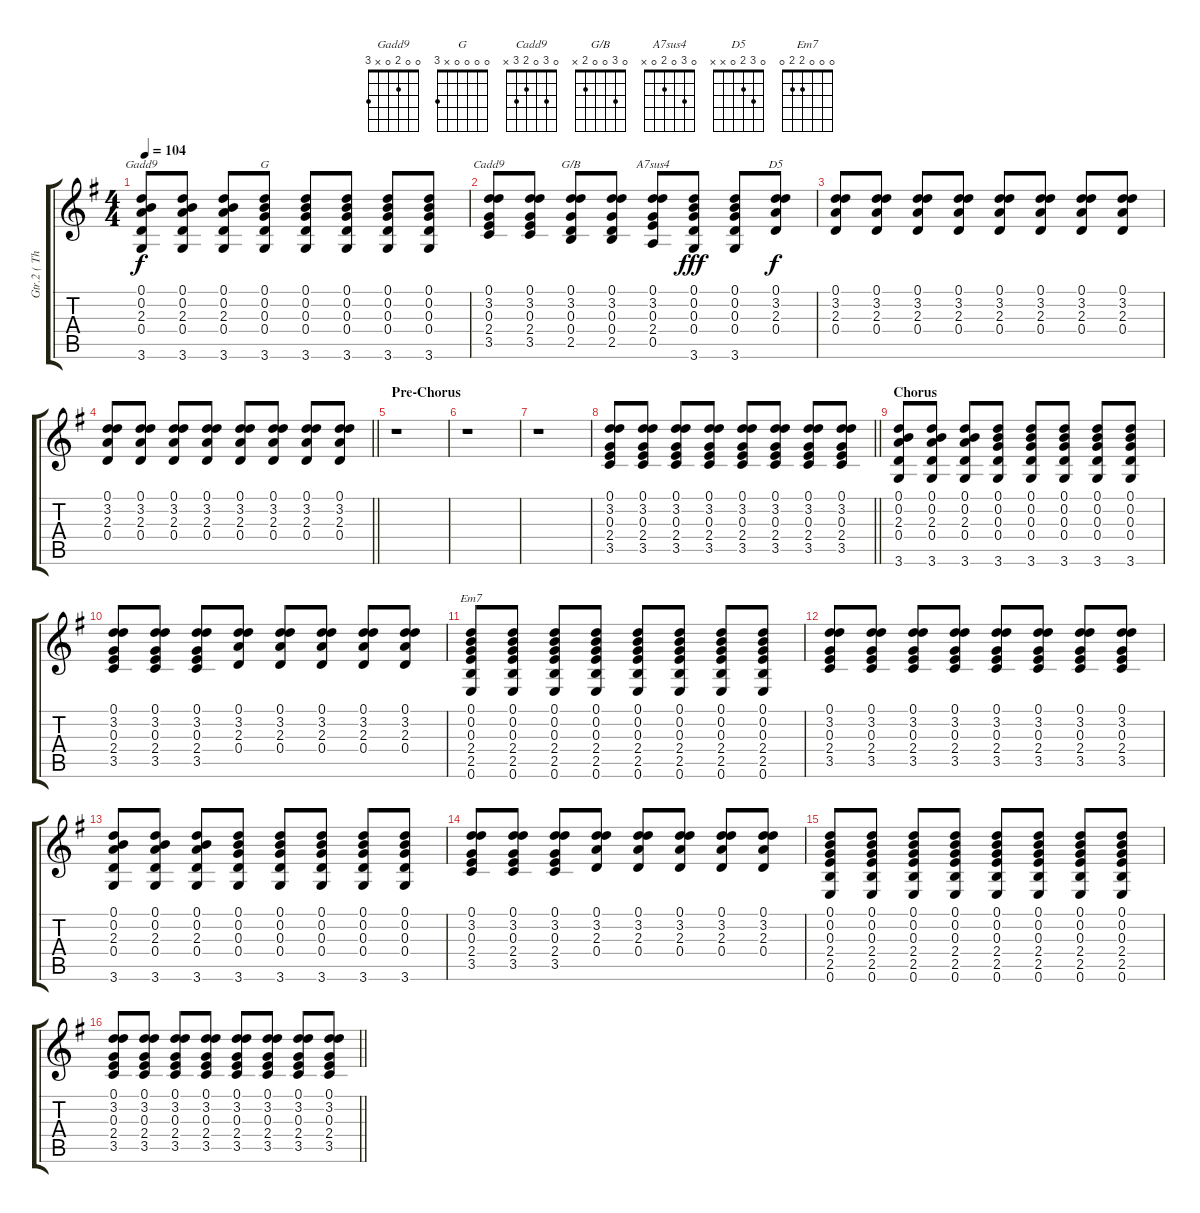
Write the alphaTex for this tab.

\track ("Gtr.2 ( Thom Yorke )" "Gtr.2 ( Th") {instrument overdrivenguitar}
\staff {score tabs}
\tuning (D4 B3 G3 D3 A2 E2) {hide}
\chord ("Gadd9" 0 0 2 0 x 3)
\chord ("G" 0 0 0 0 x 3)
\chord ("Cadd9" 0 3 0 2 3 x)
\chord ("G/B" 0 3 0 0 2 x)
\chord ("A7sus4" 0 3 0 2 0 x)
\chord ("D5" 0 3 2 0 x x)
\chord ("Em7" 0 0 0 2 2 0)
\ts (4 4)
\tempo 104
\clef g2
\ks eminor
(0.1 0.2 2.3 0.4 3.6).8{ch "Gadd9" dy f} (0.1 0.2 2.3 0.4 3.6).8 (0.1 0.2 2.3 0.4 3.6).8 (0.1 0.2 0.3 0.4 3.6).8{ch "G"} (0.1 0.2 0.3 0.4 3.6).8 (0.1 0.2 0.3 0.4 3.6).8 (0.1 0.2 0.3 0.4 3.6).8 (0.1 0.2 0.3 0.4 3.6).8 |
(0.1 3.2 0.3 2.4 3.5).8{ch "Cadd9"} (0.1 3.2 0.3 2.4 3.5).8 (0.1 3.2 0.3 0.4 2.5).8{ch "G/B"} (0.1 3.2 0.3 0.4 2.5).8 (0.1 3.2 0.3 2.4 0.5).8{ch "A7sus4"} (0.1 0.2 0.3 0.4 3.6).8{dy fff} (0.1 0.2 0.3 0.4 3.6).8 (0.1 3.2 2.3 0.4).8{ch "D5" dy f} |
(0.1 3.2 2.3 0.4).8 (0.1 3.2 2.3 0.4).8 (0.1 3.2 2.3 0.4).8 (0.1 3.2 2.3 0.4).8 (0.1 3.2 2.3 0.4).8 (0.1 3.2 2.3 0.4).8 (0.1 3.2 2.3 0.4).8 (0.1 3.2 2.3 0.4).8 |
\barLineRight lightlight
(0.1 3.2 2.3 0.4).8 (0.1 3.2 2.3 0.4).8 (0.1 3.2 2.3 0.4).8 (0.1 3.2 2.3 0.4).8 (0.1 3.2 2.3 0.4).8 (0.1 3.2 2.3 0.4).8 (0.1 3.2 2.3 0.4).8 (0.1 3.2 2.3 0.4).8 |
\section ("" "Pre-Chorus")
r.1 |
r.1 |
r.1 |
\barLineRight lightlight
(0.1 3.2 0.3 2.4 3.5).8 (0.1 3.2 0.3 2.4 3.5).8 (0.1 3.2 0.3 2.4 3.5).8 (0.1 3.2 0.3 2.4 3.5).8 (0.1 3.2 0.3 2.4 3.5).8 (0.1 3.2 0.3 2.4 3.5).8 (0.1 3.2 0.3 2.4 3.5).8 (0.1 3.2 0.3 2.4 3.5).8 |
\section ("" "Chorus")
(0.1 0.2 2.3 0.4 3.6).8 (0.1 0.2 2.3 0.4 3.6).8 (0.1 0.2 2.3 0.4 3.6).8 (0.1 0.2 0.3 0.4 3.6).8 (0.1 0.2 0.3 0.4 3.6).8 (0.1 0.2 0.3 0.4 3.6).8 (0.1 0.2 0.3 0.4 3.6).8 (0.1 0.2 0.3 0.4 3.6).8 |
(0.1 3.2 0.3 2.4 3.5).8 (0.1 3.2 0.3 2.4 3.5).8 (0.1 3.2 0.3 2.4 3.5).8 (0.1 3.2 2.3 0.4).8 (0.1 3.2 2.3 0.4).8 (0.1 3.2 2.3 0.4).8 (0.1 3.2 2.3 0.4).8 (0.1 3.2 2.3 0.4).8 |
(0.1 0.2 0.3 2.4 2.5 0.6).8{ch "Em7"} (0.1 0.2 0.3 2.4 2.5 0.6).8 (0.1 0.2 0.3 2.4 2.5 0.6).8 (0.1 0.2 0.3 2.4 2.5 0.6).8 (0.1 0.2 0.3 2.4 2.5 0.6).8 (0.1 0.2 0.3 2.4 2.5 0.6).8 (0.1 0.2 0.3 2.4 2.5 0.6).8 (0.1 0.2 0.3 2.4 2.5 0.6).8 |
(0.1 3.2 0.3 2.4 3.5).8 (0.1 3.2 0.3 2.4 3.5).8 (0.1 3.2 0.3 2.4 3.5).8 (0.1 3.2 0.3 2.4 3.5).8 (0.1 3.2 0.3 2.4 3.5).8 (0.1 3.2 0.3 2.4 3.5).8 (0.1 3.2 0.3 2.4 3.5).8 (0.1 3.2 0.3 2.4 3.5).8 |
(0.1 0.2 2.3 0.4 3.6).8 (0.1 0.2 2.3 0.4 3.6).8 (0.1 0.2 2.3 0.4 3.6).8 (0.1 0.2 0.3 0.4 3.6).8 (0.1 0.2 0.3 0.4 3.6).8 (0.1 0.2 0.3 0.4 3.6).8 (0.1 0.2 0.3 0.4 3.6).8 (0.1 0.2 0.3 0.4 3.6).8 |
(0.1 3.2 0.3 2.4 3.5).8 (0.1 3.2 0.3 2.4 3.5).8 (0.1 3.2 0.3 2.4 3.5).8 (0.1 3.2 2.3 0.4).8 (0.1 3.2 2.3 0.4).8 (0.1 3.2 2.3 0.4).8 (0.1 3.2 2.3 0.4).8 (0.1 3.2 2.3 0.4).8 |
(0.1 0.2 0.3 2.4 2.5 0.6).8 (0.1 0.2 0.3 2.4 2.5 0.6).8 (0.1 0.2 0.3 2.4 2.5 0.6).8 (0.1 0.2 0.3 2.4 2.5 0.6).8 (0.1 0.2 0.3 2.4 2.5 0.6).8 (0.1 0.2 0.3 2.4 2.5 0.6).8 (0.1 0.2 0.3 2.4 2.5 0.6).8 (0.1 0.2 0.3 2.4 2.5 0.6).8 |
\barLineRight lightlight
(0.1 3.2 0.3 2.4 3.5).8 (0.1 3.2 0.3 2.4 3.5).8 (0.1 3.2 0.3 2.4 3.5).8 (0.1 3.2 0.3 2.4 3.5).8 (0.1 3.2 0.3 2.4 3.5).8 (0.1 3.2 0.3 2.4 3.5).8 (0.1 3.2 0.3 2.4 3.5).8 (0.1 3.2 0.3 2.4 3.5).8
